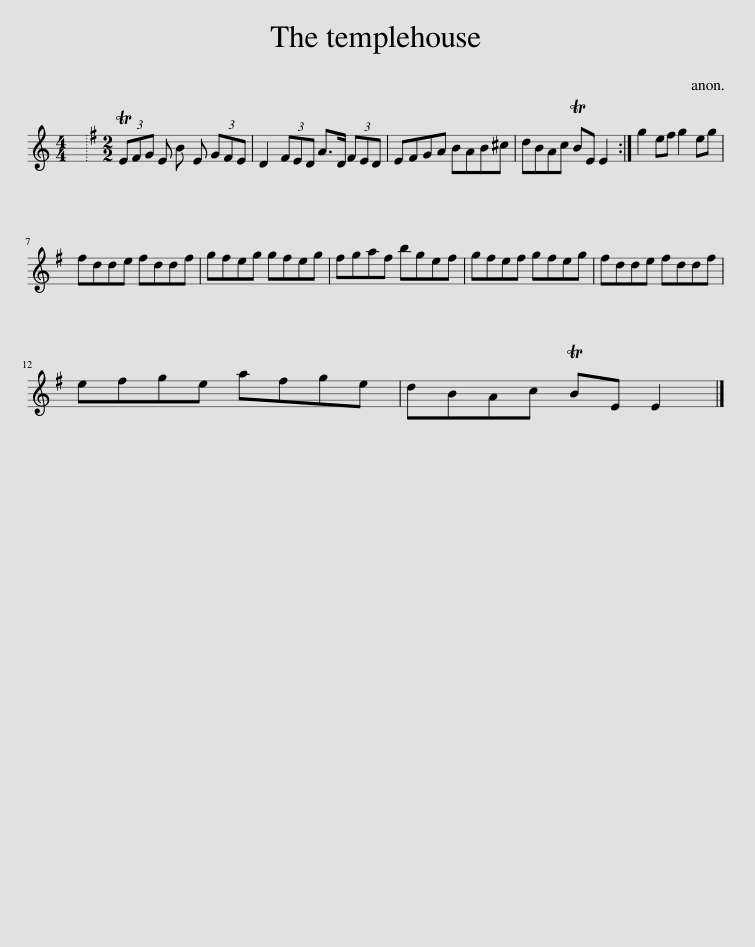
X:1
L:1/8
M:4/4
I:linebreak $
K:C
V:1 treble
V:1
 x8 |[K:Emin][M:2/2] (3TEFG E B E (3GFE | D2 (3FED A>D (3FED | EFGA BAB^c | dBAc TBE E2 :| %5
 g2 ef g2 eg |$ fdde fddf | gfeg gfeg | fgaf bgef | gfef gfeg | %10
 fdde fddf |$ efge afge | dBAc TBE E2 |] %13
